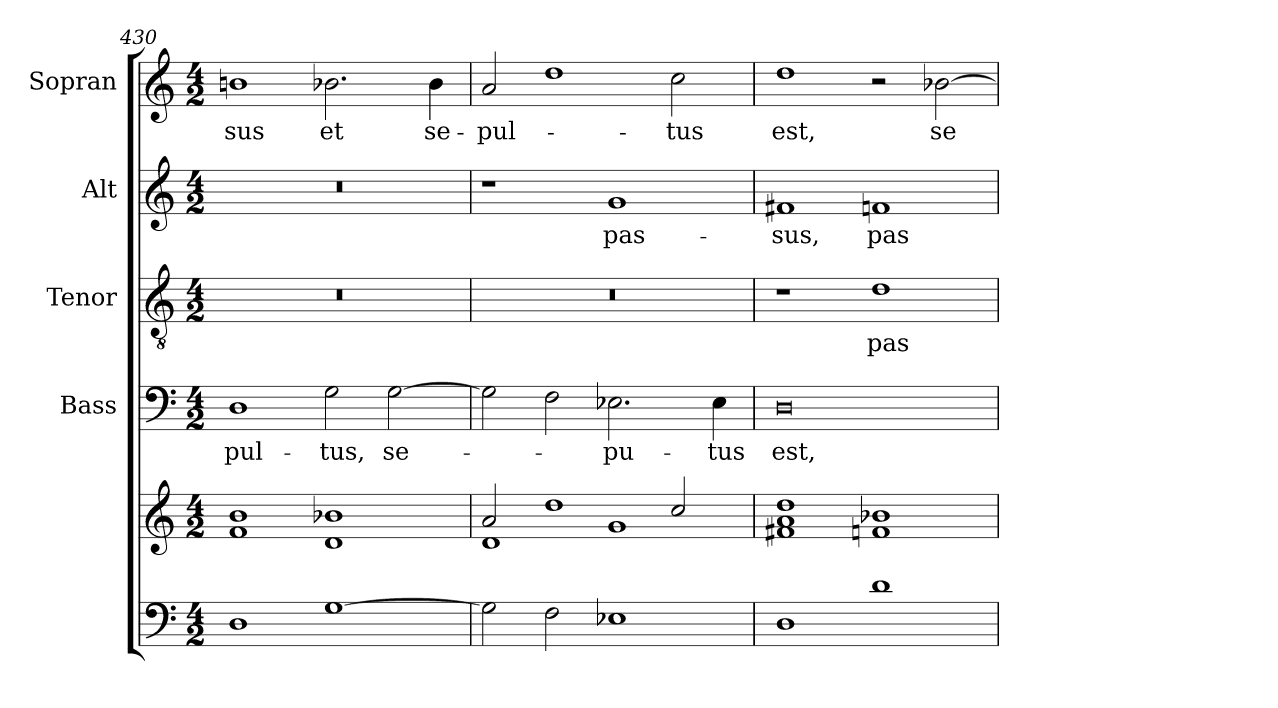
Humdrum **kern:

**kern	**kern	**kern	**text	**kern	**text	**kern	**text	**kern	**text
*part5	*part5	*part4	*part4	*part3	*part3	*part2	*part2	*part1	*part1
*staff6	*staff5	*staff4	*staff4	*staff3	*staff3	*staff2	*staff2	*staff1	*staff1
*	*	*I"Bass	*	*I"Tenor	*	*I"Alt	*	*I"Sopran	*
*	*	*I'B.	*	*I'T.	*	*I'A.	*	*I'S.	*
*clefF4	*clefG2	*clefF4	*	*clefGv2	*	*clefG2	*	*clefG2	*
*k[]	*k[]	*k[]	*	*k[]	*	*k[]	*	*k[]	*
*C:	*C:	*C:	*	*C:	*	*C:	*	*C:	*
*M4/2	*M4/2	*M4/2	*	*M4/2	*	*M4/2	*	*M4/2	*
=430	=430	=430	=430	=430	=430	=430	=430	=430	=430
!	!	!	!LO:LY:b	!	!	!	!	!	!LO:LY:b
1D	1f 1b	1D	-pul-	0r	.	0r	.	1bn	-sus
!	!	!	!LO:LY:b	!	!	!	!	!	!LO:LY:b
[1G	1d 1b-X	2G\	-tus,	.	.	.	.	2.b-X\	et
!	!	!	!LO:LY:b	!	!	!	!	!	!
.	.	[2G\	se-	.	.	.	.	.	.
!	!	!	!	!	!	!	!	!	!LO:LY:b
.	.	.	.	.	.	.	.	4b-\	se-
=431	=431	=431	=431	=431	=431	=431	=431	=431	=431
*	*^	*	*	*	*	*	*	*	*
!	!	!	!	!	!	!	!	!	!	!LO:LY:b
2G\]	2a/	1d	2G\]	.	0r	.	1r	.	2a/	-pul-
2F\	1dd	.	2F\	.	.	.	.	.	1dd	.
!	!	!	!	!LO:LY:b	!	!	!	!LO:LY:b	!	!
1E-X	.	1g	2.E-X\	-pu-	.	.	1g	pas-	.	.
!	!	!	!	!	!	!	!	!	!	!LO:LY:b
.	2cc/	.	.	.	.	.	.	.	2cc\	-tus
!	!	!	!	!LO:LY:b	!	!	!	!	!	!
.	.	.	4E-\	-tus	.	.	.	.	.	.
*	*v	*v	*	*	*	*	*	*	*	*
=432	=432	=432	=432	=432	=432	=432	=432	=432	=432
!	!	!	!LO:LY:b	!	!	!	!LO:LY:b	!	!LO:LY:b
1D	1f#X 1a 1dd	0D	est,	1r	.	1f#X	-sus,	1dd	est,
!	!	!	!	!	!LO:LY:b	!	!LO:LY:b	!	!
1d	1fn 1b-X	.	.	1d	pas-	1fn	pas-	2r	.
!	!	!	!	!	!	!	!	!	!LO:LY:b
.	.	.	.	.	.	.	.	[2b-X\	se-
=	=	=	=	=	=	=	=	=	=
*-	*-	*-	*-	*-	*-	*-	*-	*-	*-
